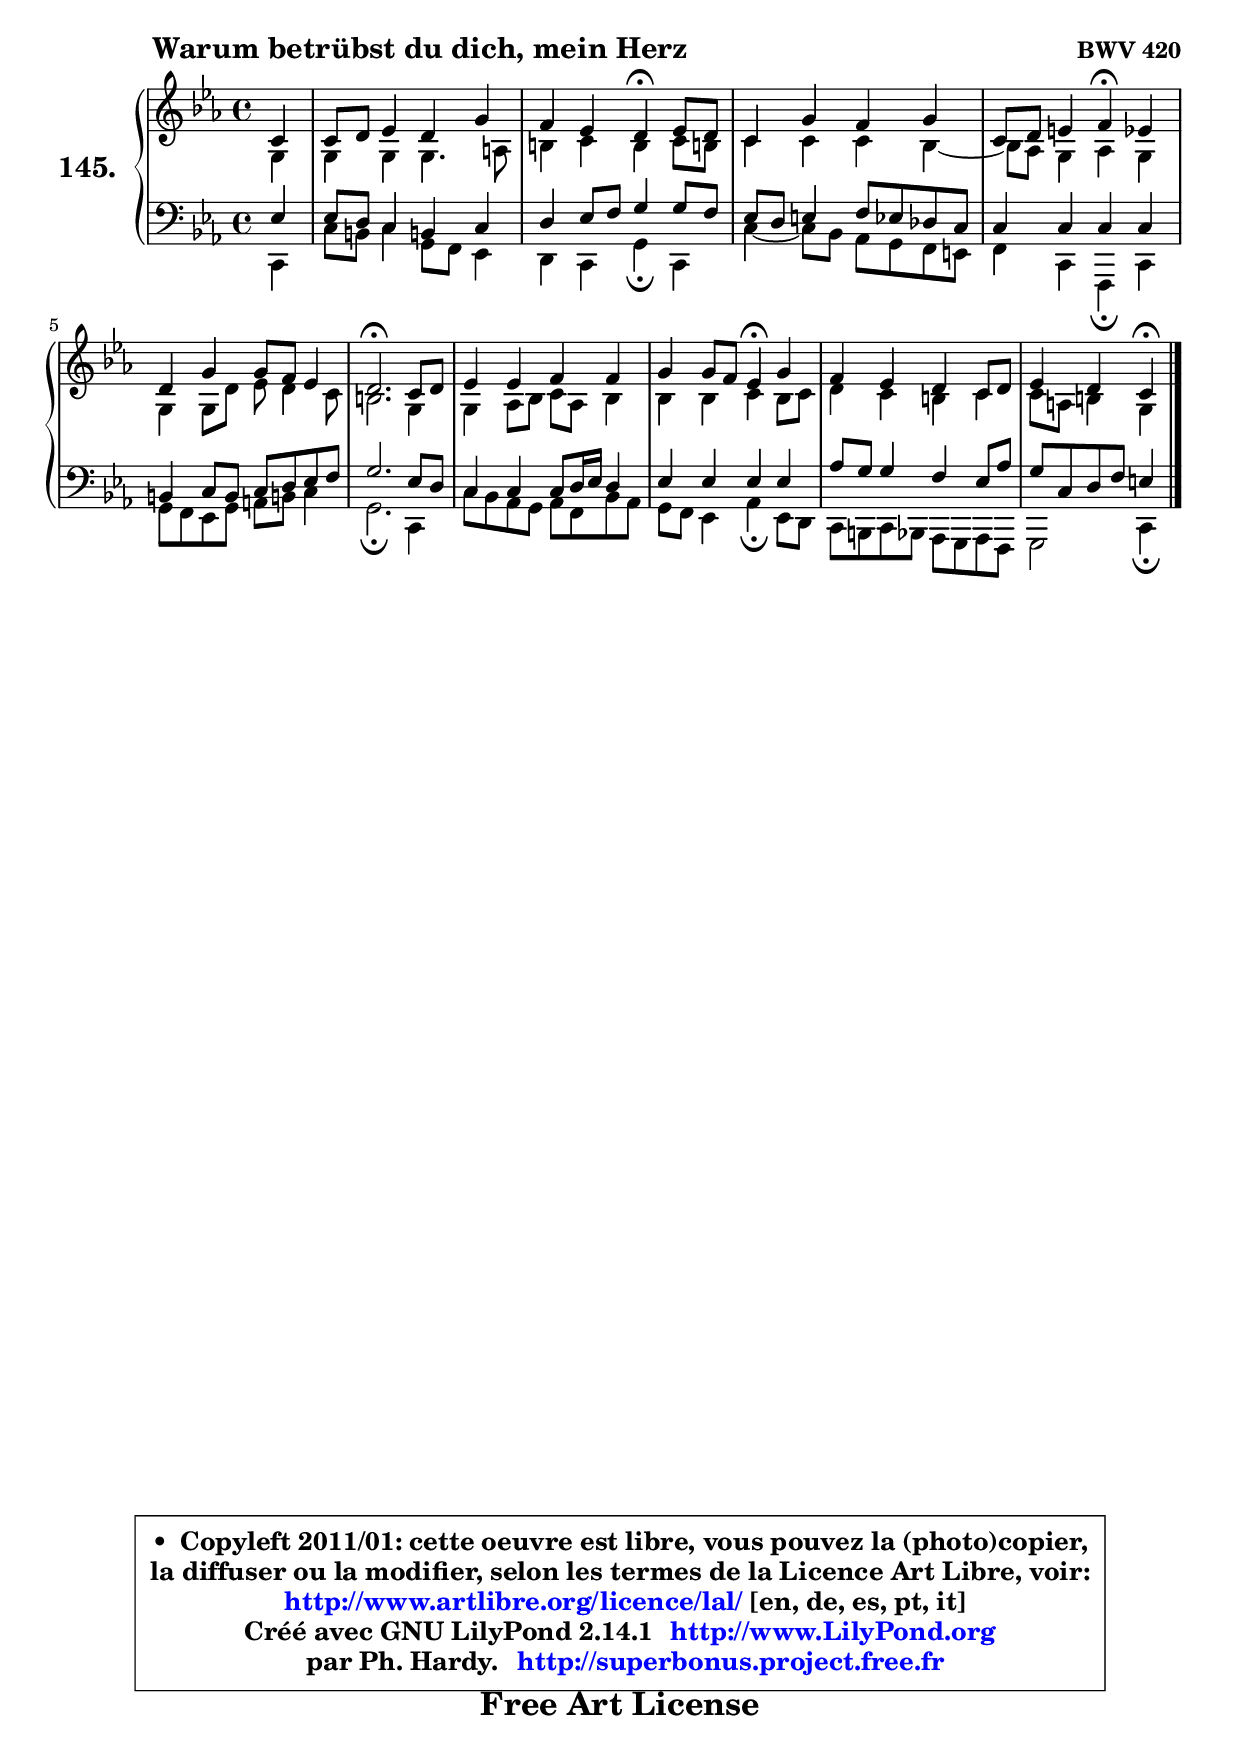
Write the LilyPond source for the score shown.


\version "2.14.1"

    \paper {
%	system-system-spacing #'padding = #0.1
%	score-system-spacing #'padding = #0.1
%	ragged-bottom = ##f
%	ragged-last-bottom = ##f
	}

    \header {
      opus = \markup { \bold "BWV 420" }
      piece = \markup { \hspace #9 \fontsize #2 \bold "Warum betrübst du dich, mein Herz" }
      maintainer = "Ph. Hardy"
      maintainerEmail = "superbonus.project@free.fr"
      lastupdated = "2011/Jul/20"
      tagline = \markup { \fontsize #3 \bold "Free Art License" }
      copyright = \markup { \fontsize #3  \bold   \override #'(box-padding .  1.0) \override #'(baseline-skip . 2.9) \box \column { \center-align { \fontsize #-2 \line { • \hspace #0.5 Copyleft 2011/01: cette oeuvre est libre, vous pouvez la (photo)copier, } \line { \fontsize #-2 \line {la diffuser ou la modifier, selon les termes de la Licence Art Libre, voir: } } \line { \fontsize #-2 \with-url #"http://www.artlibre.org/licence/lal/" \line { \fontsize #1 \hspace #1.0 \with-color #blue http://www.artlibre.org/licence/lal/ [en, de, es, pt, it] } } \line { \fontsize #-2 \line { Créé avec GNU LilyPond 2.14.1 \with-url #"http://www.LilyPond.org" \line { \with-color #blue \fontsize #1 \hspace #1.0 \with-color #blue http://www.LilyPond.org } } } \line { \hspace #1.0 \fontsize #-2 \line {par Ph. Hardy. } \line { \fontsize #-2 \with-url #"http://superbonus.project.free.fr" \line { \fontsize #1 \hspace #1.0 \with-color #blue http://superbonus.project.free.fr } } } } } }

	  }

  guidemidi = {
        r4 |
        R1 |
        r2 \tempo 4 = 30 r4 \tempo 4 = 78 r4 |
        R1 |
        r2 \tempo 4 = 30 r4 \tempo 4 = 78 r4 |
        R1 |
        \tempo 4 = 40 r2. \tempo 4 = 78 r4 |
        R1 |
        r2 \tempo 4 = 30 r4 \tempo 4 = 78 r4 |
        R1 |
        r2 \tempo 4 = 30 r4 
	}

  upper = {
\displayLilyMusic \transpose a c {
	\time 4/4
	\key a \minor
	\clef treble
	\partial 4
	\voiceOne
	<< { 
	% SOPRANO
	\set Voice.midiInstrument = "acoustic grand"
	\relative c'' {
        a4 |
        a8 b c4 b e |
        d4 c b\fermata c8 b |
        a4 e' d e |
        a,8 b cis4 d\fermata c |
        b4 e e8 d c4 |
        b2.\fermata a8 b |
        c4 c d d |
        e4 e8 d c4\fermata e |
        d4 c b a8 b |
        c4 b a4\fermata
        \bar "|."
	} % fin de relative
	}

	\context Voice="1" { \voiceTwo 
	% ALTO
	\set Voice.midiInstrument = "acoustic grand"
	\relative c' {
        e4 |
        e4 e e4. fis8 |
        gis4 a gis a8 gis! |
        a4 a a g4 ~ |
	g8 f8 e4 f e |
        e4 e8 b' c b4 a8 |
        gis2. e4 |
        e4 f8 g a f g4 |
        g4 g a g8 a |
        b4 a gis a |
        a8 fis gis4 e
        \bar "|."
	} % fin de relative
	\oneVoice
	} >>
}
	}

    lower = {
\transpose a c {
	\time 4/4
	\key a \minor
	\clef bass
	\partial 4
	\voiceOne
	<< { 
	% TENOR
	\set Voice.midiInstrument = "acoustic grand"
	\relative c' {
        c4 |
        c8 b a4 gis! a |
        b4 c8 d e4 e8 d |
        c8 b cis4 d8 c bes a |
        a4 a a a |
        gis4 a8 gis a b c d |
        e2. c8 b |
        a4 a a8 b16 c b4 |
        c4 c c c |
        f8 e e4 d c8 f |
        e8 a, b d cis4
        \bar "|."
	} % fin de relative
	}
	\context Voice="1" { \voiceTwo 
	% BASS
	\set Voice.midiInstrument = "acoustic grand"
	\relative c {
        a4 |
        a'8 gis a4 e8 d c4 |
        b4 a e'\fermata a, |
        a'4 ~ a8 g f e d cis |
        d4 a d,\fermata a' |
        e'8 d c e fis gis! a4 |
        e2.\fermata a,4 |
        a'8 g f e f d g f |
        e8 d c4 f\fermata c8 b |
        a8 gis a g f e f d |
        e2 a4\fermata
        \bar "|."
	} % fin de relative
	\oneVoice
	} >>
}
	}


    \score { 

	\new PianoStaff <<
	\set PianoStaff.instrumentName = \markup { \bold \huge "145." }
	\new Staff = "upper" \upper
	\new Staff = "lower" \lower
	>>

    \layout {
%	ragged-last = ##f
	   }

         } % fin de score

  \score {
    \unfoldRepeats { << \guidemidi \upper \lower >> }
    \midi {
    \context {
     \Staff
      \remove "Staff_performer"
               }

     \context {
      \Voice
       \consists "Staff_performer"
                }

     \context { 
      \Score
      tempoWholesPerMinute = #(ly:make-moment 78 4)
		}
	    }
	}


